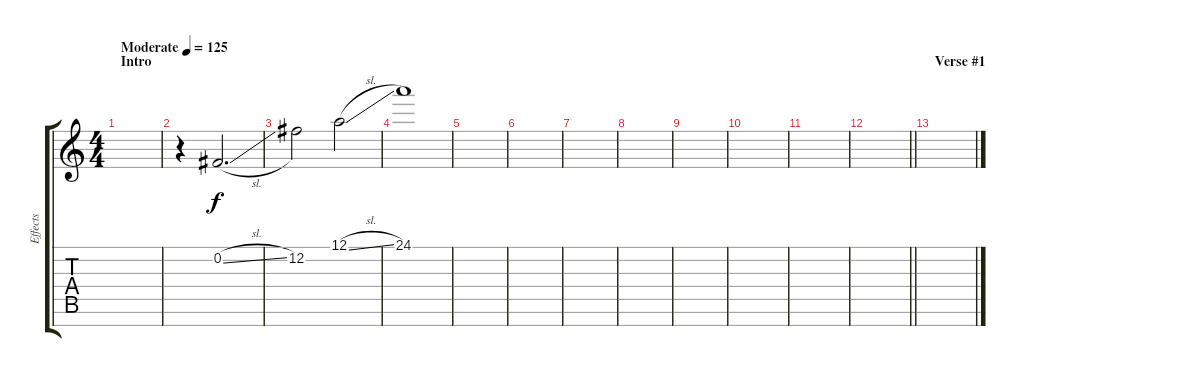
\track ("Effects" "Effects") {instrument fx2soundtrack}
\staff {score tabs}
\tuning (A4 Gb4 G3 D3 A2 E2 B1) {hide}
\ts (4 4)
\section ("" "Intro")
\tempo (125 "Moderate")
\clef g2
\ks c
|
r.4 0.2{sl}.2{d} |
12.2.2 12.1{sl}.2 |
24.1.1{volume 6} |
|
|
|
|
|
|
|
\barLineRight lightlight
|
\section ("" "Verse #1")
